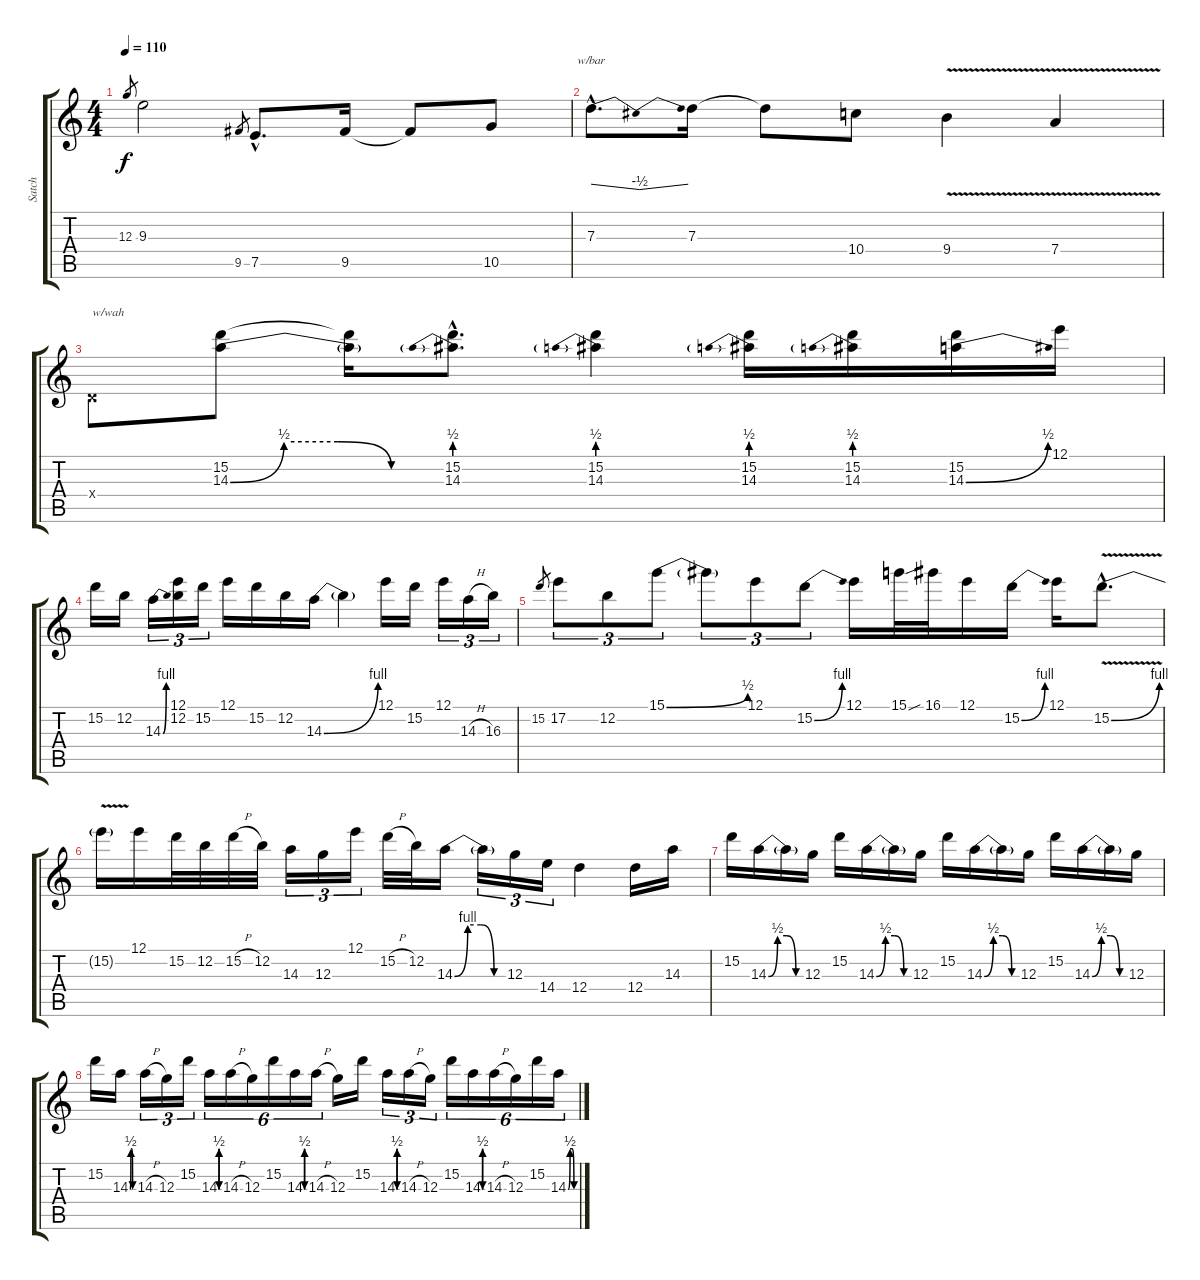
\track ("Satch" "Satch") {instrument overdrivenguitar}
\staff {score tabs}
\tuning (E4 B3 G3 D3 A2 E2) {hide}
\ts (4 4)
\tempo 110
\clef g2
\ks c
12.3.8{gr dy f} 9.3.2 9.5.8{gr} 7.5{hac}.8{d} 9.5.16 9.5{t}.8 10.5.8 |
7.3{hac}.8{d tbe (dip default 0 0 30 -2 60 0)} 7.3.16 7.3{t}.8 10.4.8 9.4{v}.4 7.4{v}.4 |
0.4{x}.8{txt "w/wah"} (15.2 14.3{be (custom 0 0 15 2 30 2 45 0 60 0)}).8 (15.2{t} 14.3{t}).16 (15.2{hac} 14.3{be (prebend 0 2 60 2) hac}).8{d} (15.2 14.3{be (prebend 0 2 60 2)}).4 (15.2 14.3{be (prebend 0 2 60 2)}).16 (15.2 14.3{be (prebend 0 2 60 2)}).16 (15.2 14.3{be (bend 0 0 60 2)}).16 12.1.16 |
15.2.16 12.2.16 14.3{be (bend 0 0 60 4)}.16{tu (3 2)} (12.1 12.2).16{tu (3 2)} 15.2.16{tu (3 2)} 12.1.16 15.2.16 12.2.16 14.3{be (bend 0 0 60 4)}.16 14.3{t}.4 12.1.16 15.2.16 12.1.16{tu (3 2)} 14.3{h}.16{tu (3 2)} 16.3.16{tu (3 2)} |
15.2.8{gr} 17.2.8{tu (3 2)} 12.2.8{tu (3 2)} 15.1{be (bend 0 0 60 2)}.8{tu (3 2)} 15.1{t}.8{tu (3 2)} 12.1.8{tu (3 2)} 15.2{be (bend 0 0 60 4)}.8{tu (3 2)} 12.1.16 15.1{sou}.32 16.1.32 12.1.16 15.2{be (bend 0 0 60 4)}.16 12.1.16 15.2{be (bend 0 0 60 4) v hac}.8{d} |
15.2{t}.16 12.1.16 15.2.32 12.2.32 15.2{h}.32 12.2.32 14.3.16{tu (3 2)} 12.3.16{tu (3 2)} 12.1.16{tu (3 2)} 15.2{h}.32 12.2.32 14.3{be (custom 0 0 15 4 30 4 45 0 60 0)}.16 14.3{t}.16{tu (3 2)} 12.3.16{tu (3 2)} 14.4.16{tu (3 2)} 12.4.4 12.4.16 14.3.16 |
15.2.16 14.3{be (custom 0 0 15 2 30 2 45 0 60 0)}.16 14.3{t}.16 12.3.16 15.2.16 14.3{be (custom 0 0 15 2 30 2 45 0 60 0)}.16 14.3{t}.16 12.3.16 15.2.16 14.3{be (custom 0 0 15 2 30 2 45 0 60 0)}.16 14.3{t}.16 12.3.16 15.2.16 14.3{be (custom 0 0 15 2 30 2 45 0 60 0)}.16 14.3{t}.16 12.3.16 |
15.2.16 14.3{be (custom 0 0 15 2 30 2 45 0 60 0)}.16 14.3{h}.16{tu (3 2)} 12.3.16{tu (3 2)} 15.2.16{tu (3 2)} 14.3{be (custom 0 0 15 2 30 2 45 0 60 0)}.16{tu (6 4)} 14.3{h}.16{tu (6 4)} 12.3.16{tu (6 4)} 15.2.16{tu (6 4)} 14.3{be (custom 0 0 15 2 30 2 45 0 60 0)}.16{tu (6 4)} 14.3{h}.16{tu (6 4)} 12.3.16 15.2.16 14.3{be (custom 0 0 15 2 30 2 45 0 60 0)}.16{tu (3 2)} 14.3{h}.16{tu (3 2)} 12.3.16{tu (3 2)} 15.2.16{tu (6 4)} 14.3{be (custom 0 0 15 2 30 2 45 0 60 0)}.16{tu (6 4)} 14.3{h}.16{tu (6 4)} 12.3.16{tu (6 4)} 15.2.16{tu (6 4)} 14.3{be (custom 0 0 15 2 30 2 45 0 60 0)}.16{tu (6 4)}
